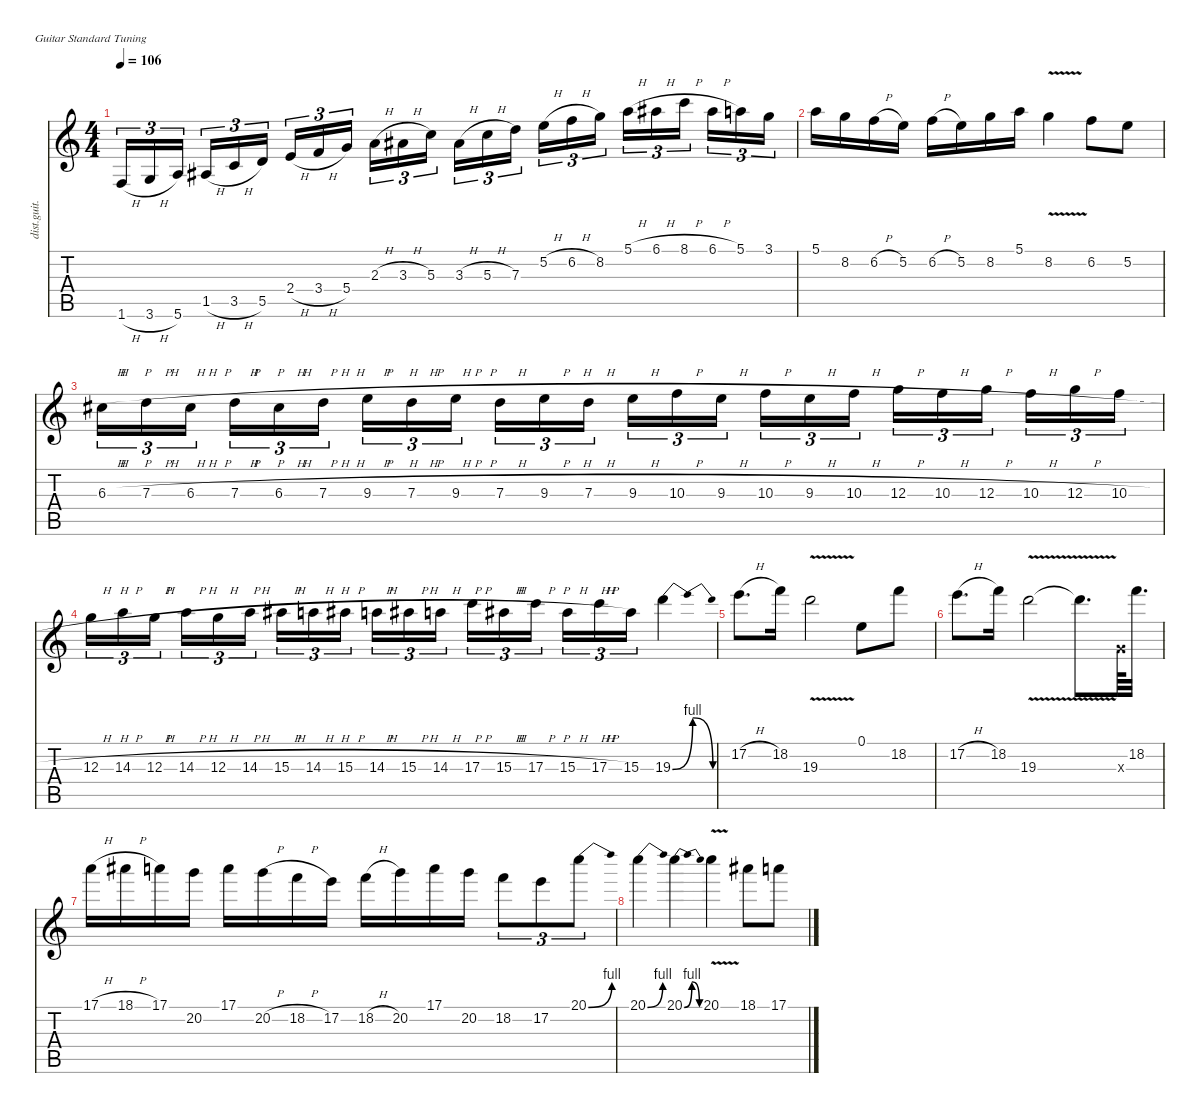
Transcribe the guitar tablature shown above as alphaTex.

\defaultSystemsLayout 4
\hideDynamics
\bracketExtendMode nobrackets
\track ("Randy Rhoads (Solo)" "dist.guit.") {solo instrument distortionguitar}
\staff {score tabs}
\tuning (E4 B3 G3 D3 A2 E2)
\ts (4 4)
\tempo 106
\clef g2
\ks c
1.6{h}.16{tu (3 2) dy f beam Up} 3.6{h}.16{tu (3 2) beam Up} 5.6.16{tu (3 2) beam Up} 1.5{h acc #}.16{tu (3 2) beam Up} 3.5{h}.16{tu (3 2) beam Up} 5.5.16{tu (3 2) beam Up} 2.4{h}.16{tu (3 2) beam Up} 3.4{h}.16{tu (3 2) beam Up} 5.4.16{tu (3 2) beam Up} 2.3{h}.16{tu (3 2) beam Down} 3.3{h acc #}.16{tu (3 2) beam Down} 5.3.16{tu (3 2) beam Down} 3.3{h acc #}.16{tu (3 2) beam Down} 5.3{h}.16{tu (3 2) beam Down} 7.3.16{tu (3 2) beam Down} 5.2{h}.16{tu (3 2) beam Down} 6.2{h}.16{tu (3 2) beam Down} 8.2.16{tu (3 2) beam Down} 5.1{h}.16{tu (3 2) beam Down} 6.1{h acc #}.16{tu (3 2) beam Down} 8.1{h}.16{tu (3 2) beam Down} 6.1{h acc #}.16{tu (3 2) beam Down} 5.1.16{tu (3 2) beam Down} 3.1.16{tu (3 2) beam Down} |
5.1.16{beam Down} 8.2.16{beam Down} 6.2{h}.16{beam Down} 5.2.16{beam Down} 6.2{h}.16{beam Down} 5.2.16{beam Down} 8.2.16{beam Down} 5.1.16{beam Down} 8.2{v}.4{beam Down} 6.2.8{beam Down} 5.2.8{beam Down} |
6.3{h acc #}.16{tu (3 2) beam Down} 7.3{h}.16{tu (3 2) beam Down} 6.3{h acc #}.16{tu (3 2) beam Down} 7.3{h}.16{tu (3 2) beam Down} 6.3{h acc #}.16{tu (3 2) beam Down} 7.3{h}.16{tu (3 2) beam Down} 9.3{h}.16{tu (3 2) beam Down} 7.3{h}.16{tu (3 2) beam Down} 9.3{h}.16{tu (3 2) beam Down} 7.3{h}.16{tu (3 2) beam Down} 9.3{h}.16{tu (3 2) beam Down} 7.3{h}.16{tu (3 2) beam Down} 9.3{h}.16{tu (3 2) beam Down} 10.3{h}.16{tu (3 2) beam Down} 9.3{h}.16{tu (3 2) beam Down} 10.3{h}.16{tu (3 2) beam Down} 9.3{h}.16{tu (3 2) beam Down} 10.3{h}.16{tu (3 2) beam Down} 12.3{h}.16{tu (3 2) beam Down} 10.3{h}.16{tu (3 2) beam Down} 12.3{h}.16{tu (3 2) beam Down} 10.3{h}.16{tu (3 2) beam Down} 12.3{h}.16{tu (3 2) beam Down} 10.3{h}.16{tu (3 2) beam Down} |
12.3{h}.16{tu (3 2) beam Down} 14.3{h}.16{tu (3 2) beam Down} 12.3{h}.16{tu (3 2) beam Down} 14.3{h}.16{tu (3 2) beam Down} 12.3{h}.16{tu (3 2) beam Down} 14.3{h}.16{tu (3 2) beam Down} 15.3{h acc #}.16{tu (3 2) beam Down} 14.3{h}.16{tu (3 2) beam Down} 15.3{h acc #}.16{tu (3 2) beam Down} 14.3{h}.16{tu (3 2) beam Down} 15.3{h acc #}.16{tu (3 2) beam Down} 14.3{h}.16{tu (3 2) beam Down} 17.3{h}.16{tu (3 2) beam Down} 15.3{h acc #}.16{tu (3 2) beam Down} 17.3{h}.16{tu (3 2) beam Down} 15.3{h acc #}.16{tu (3 2) beam Down} 17.3{h}.16{tu (3 2) beam Down} 15.3{acc #}.16{tu (3 2) beam Down} 19.3{be (bendrelease 0 0 15 4 30 4 45 0)}.4{beam Down} |
17.2{h}.8{d beam Down} 18.2.16{beam Down} 19.3{v}.2{beam Down} 0.1.8{beam Down} 18.2.8{beam Down} |
17.2{h}.8{d beam Down} 18.2.16{beam Down} 19.3{v}.2{beam Down} 19.3{v t}.8{d beam Down} 0.3{x}.64{beam Down} 18.2.32{d beam Down} |
17.1{h}.16{beam Down} 18.1{h acc #}.16{beam Down} 17.1.16{beam Down} 20.2.16{beam Down} 17.1.16{beam Down} 20.2{h}.16{beam Down} 18.2{h}.16{beam Down} 17.2.16{beam Down} 18.2{h}.16{beam Down} 20.2.16{beam Down} 17.1.16{beam Down} 20.2.16{beam Down} 18.2.8{tu (3 2) beam Down} 17.2.8{tu (3 2) beam Down} 20.1{be (bend 0 0 30 4)}.8{tu (3 2) beam Down} |
20.1{be (bend 0 0 30 4)}.4{beam Down} 20.1{be (bendrelease 0 0 15 4 30 4 45 0)}.4{beam Down} 20.1{v}.4{beam Down} 18.1{acc #}.8{beam Down} 17.1.8{beam Down}
